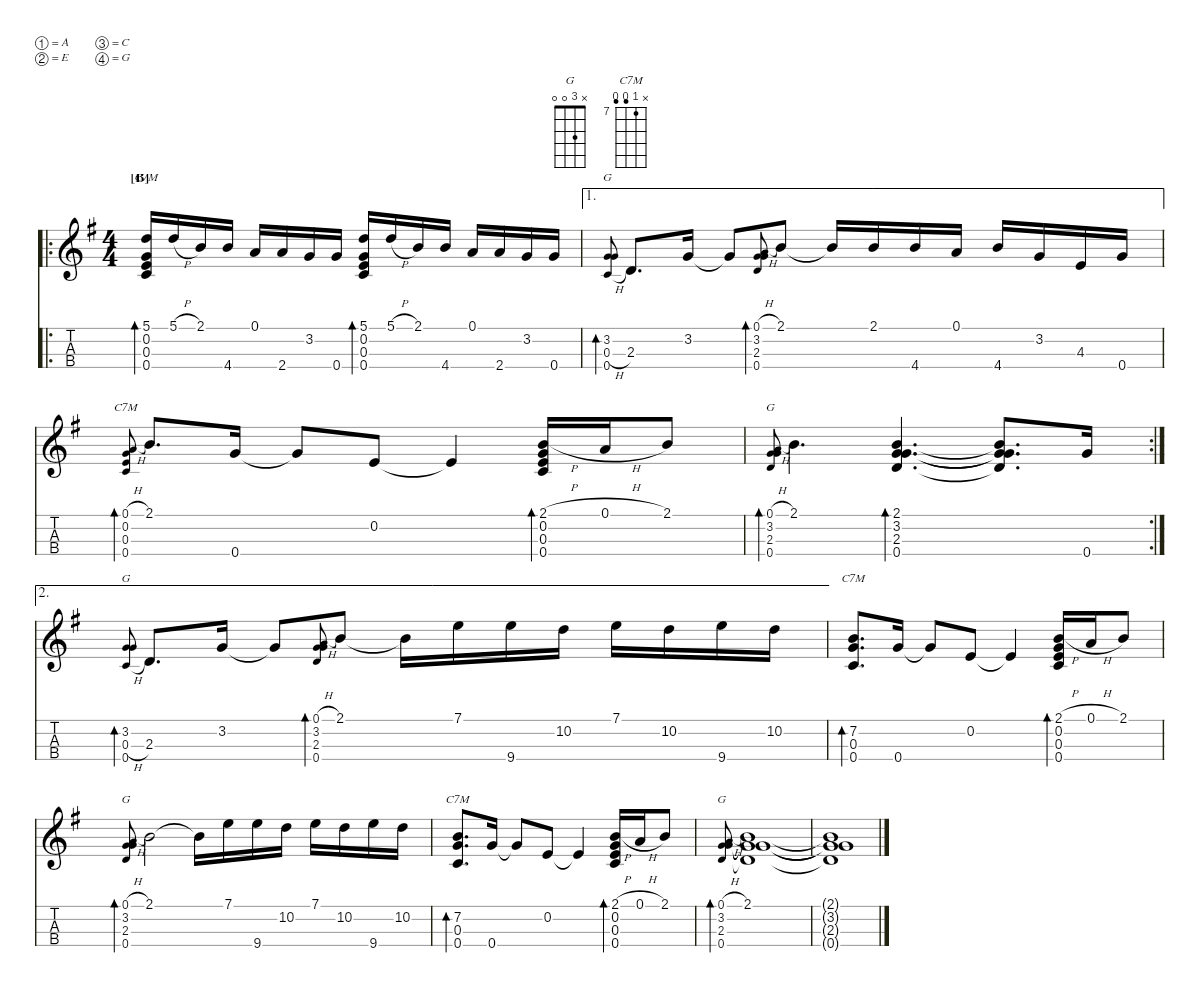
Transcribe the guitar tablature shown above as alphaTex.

\defaultSystemsLayout 4
\hideDynamics
\bracketExtendMode nobrackets
\otherSystemsTrackNameOrientation horizontal
\defaultBarNumberDisplay Hide
\track ("Ukulele" " ") {defaultSystemsLayout 4 instrument acousticguitarnylon}
\staff {score tabs}
\tuning (A4 E4 C4 G4)
\displaytranspose 0
\chord ("G" 0 3 2 0) {showfingering false}
\chord ("C7M" 5 0 0 0) {showfingering false}
\chord ("G" x 3 0 0) {showfingering false}
\chord ("C7M" 0 0 0 0) {showfingering false}
\chord ("C7M" x 7 6 6) {firstfret 7 showfingering false}
\ro
\ts (4 4)
\section ("B" "")
\tempo (65 hide)
\clef g2
\ks g
(5.1{acc forcenatural} 0.3{acc forcenatural} 0.2{acc forcenatural} 0.4{acc forcenatural}).16{bd 30 ch "C7M" dy mf beam Up} 5.1{h acc forcenatural}.16{beam Up} 2.1{acc forcenatural}.16{beam Up} 4.4{acc forcenatural}.16{beam Up} 0.1{acc forcenatural}.16{beam Up} 2.4{acc forcenatural}.16{beam Up} 3.2{acc forcenatural}.16{beam Up} 0.4{acc forcenatural}.16{beam Up} (5.1{acc forcenatural} 0.3{acc forcenatural} 0.2{acc forcenatural} 0.4{acc forcenatural}).16{bd 30 beam Up} 5.1{h acc forcenatural}.16{beam Up} 2.1{acc forcenatural}.16{beam Up} 4.4{acc forcenatural}.16{beam Up} 0.1{acc forcenatural}.16{beam Up} 2.4{acc forcenatural}.16{beam Up} 3.2{acc forcenatural}.16{beam Up} 0.4{acc forcenatural}.16{beam Up} |
\ae 1
(0.3{h acc forcenatural} 0.4{acc forcenatural} 3.2{acc forcenatural}).8{bd 30 ch "G" gr onbeat beam Up} 2.3{acc forcenatural}.8{d beam Up} 3.2{acc forcenatural}.16{beam Up} 3.2{t acc forcenatural}.8{beam Up} (0.1{h acc forcenatural} 0.4{acc forcenatural} 3.2{acc forcenatural} 2.3{acc forcenatural}).8{bd 30 gr onbeat dy f beam Up} 2.1{acc forcenatural}.8{beam Up} 2.1{t acc forcenatural}.16{beam Up} 2.1{acc forcenatural}.16{beam Up} 4.4{acc forcenatural}.16{beam Up} 0.1{acc forcenatural}.16{beam Up} 4.4{acc forcenatural}.16{beam Up} 3.2{acc forcenatural}.16{beam Up} 4.3{acc forcenatural}.16{beam Up} 0.4{acc forcenatural}.16{beam Up} |
(0.1{h acc forcenatural} 0.3{acc forcenatural} 0.2{acc forcenatural} 0.4{acc forcenatural}).8{bd 30 ch "C7M" gr onbeat beam Up} 2.1{acc forcenatural}.8{d beam Up} 0.4{acc forcenatural}.16{beam Up} 0.4{t acc forcenatural}.8{beam Up} 0.2{acc forcenatural}.8{beam Up} 0.2{t acc forcenatural}.4{beam Up} (0.2{acc forcenatural} 0.3{acc forcenatural} 0.4{acc forcenatural} 2.1{h acc forcenatural}).16{bd 30 beam Up} 0.1{h acc forcenatural}.16{beam Up} 2.1{acc forcenatural}.8{beam Up} |
\rc 2
(0.1{h acc forcenatural} 0.4{acc forcenatural} 3.2{acc forcenatural} 2.3{acc forcenatural}).8{bd 30 ch "G" gr onbeat beam Up} 2.1{acc forcenatural}.4{d beam Down} (2.1{acc forcenatural} 0.4{acc forcenatural} 3.2{acc forcenatural} 2.3{acc forcenatural}).4{d bd 30 beam Up} (2.1{t acc forcenatural} 0.4{t acc forcenatural} 2.3{t acc forcenatural} 3.2{t acc forcenatural}).8{d beam Up} 0.4{acc forcenatural}.16{beam Up} |
\ae 2
(0.3{h acc forcenatural} 0.4{acc forcenatural} 3.2{acc forcenatural}).8{bd 30 ch "G" gr onbeat dy mf beam Up} 2.3{acc forcenatural}.8{d beam Up} 3.2{acc forcenatural}.16{beam Up} 3.2{t acc forcenatural}.8{beam Up} (0.1{h acc forcenatural} 0.4{acc forcenatural} 3.2{acc forcenatural} 2.3{acc forcenatural}).8{bd 30 gr onbeat dy f beam Up} 2.1{acc forcenatural}.8{beam Up} 2.1{t acc forcenatural}.16{beam Down} 7.1{acc forcenatural}.16{beam Down} 9.4{acc forcenatural}.16{beam Down} 10.2{acc forcenatural}.16{beam Down} 7.1{acc forcenatural}.16{beam Down} 10.2{acc forcenatural}.16{beam Down} 9.4{acc forcenatural}.16{beam Down} 10.2{acc forcenatural}.16{beam Down} |
(0.4{acc forcenatural} 0.3{acc forcenatural} 7.2{acc forcenatural}).8{d bd 30 ch "C7M" beam Up} 0.4{acc forcenatural}.16{beam Up} 0.4{t acc forcenatural}.8{beam Up} 0.2{acc forcenatural}.8{beam Up} 0.2{t acc forcenatural}.4{beam Up} (0.2{acc forcenatural} 0.3{acc forcenatural} 0.4{acc forcenatural} 2.1{h acc forcenatural}).16{bd 30 beam Up} 0.1{h acc forcenatural}.16{beam Up} 2.1{acc forcenatural}.8{beam Up} |
(0.1{h acc forcenatural} 0.4{acc forcenatural} 3.2{acc forcenatural} 2.3{acc forcenatural}).8{bd 30 ch "G" gr onbeat beam Up} 2.1{acc forcenatural}.2{beam Down} 2.1{t acc forcenatural}.16{beam Down} 7.1{acc forcenatural}.16{beam Down} 9.4{acc forcenatural}.16{beam Down} 10.2{acc forcenatural}.16{beam Down} 7.1{acc forcenatural}.16{beam Down} 10.2{acc forcenatural}.16{beam Down} 9.4{acc forcenatural}.16{beam Down} 10.2{acc forcenatural}.16{beam Down} |
(0.4{acc forcenatural} 0.3{acc forcenatural} 7.2{acc forcenatural}).8{d bd 30 ch "C7M" beam Up} 0.4{acc forcenatural}.16{beam Up} 0.4{t acc forcenatural}.8{beam Up} 0.2{acc forcenatural}.8{beam Up} 0.2{t acc forcenatural}.4{beam Up} (0.2{acc forcenatural} 0.3{acc forcenatural} 0.4{acc forcenatural} 2.1{h acc forcenatural}).16{bd 30 beam Up} 0.1{h acc forcenatural}.16{beam Up} 2.1{acc forcenatural}.8{beam Up} |
(0.1{h acc forcenatural} 0.4{acc forcenatural} 3.2{acc forcenatural} 2.3{acc forcenatural}).8{bd 30 ch "G" gr onbeat beam Up} (2.1{acc forcenatural} 3.2{t acc forcenatural} 2.3{t acc forcenatural} 0.4{t acc forcenatural}).1{beam Up} |
(2.1{t acc forcenatural} 3.2{t acc forcenatural} 2.3{t acc forcenatural} 0.4{t acc forcenatural}).1{beam Up}
